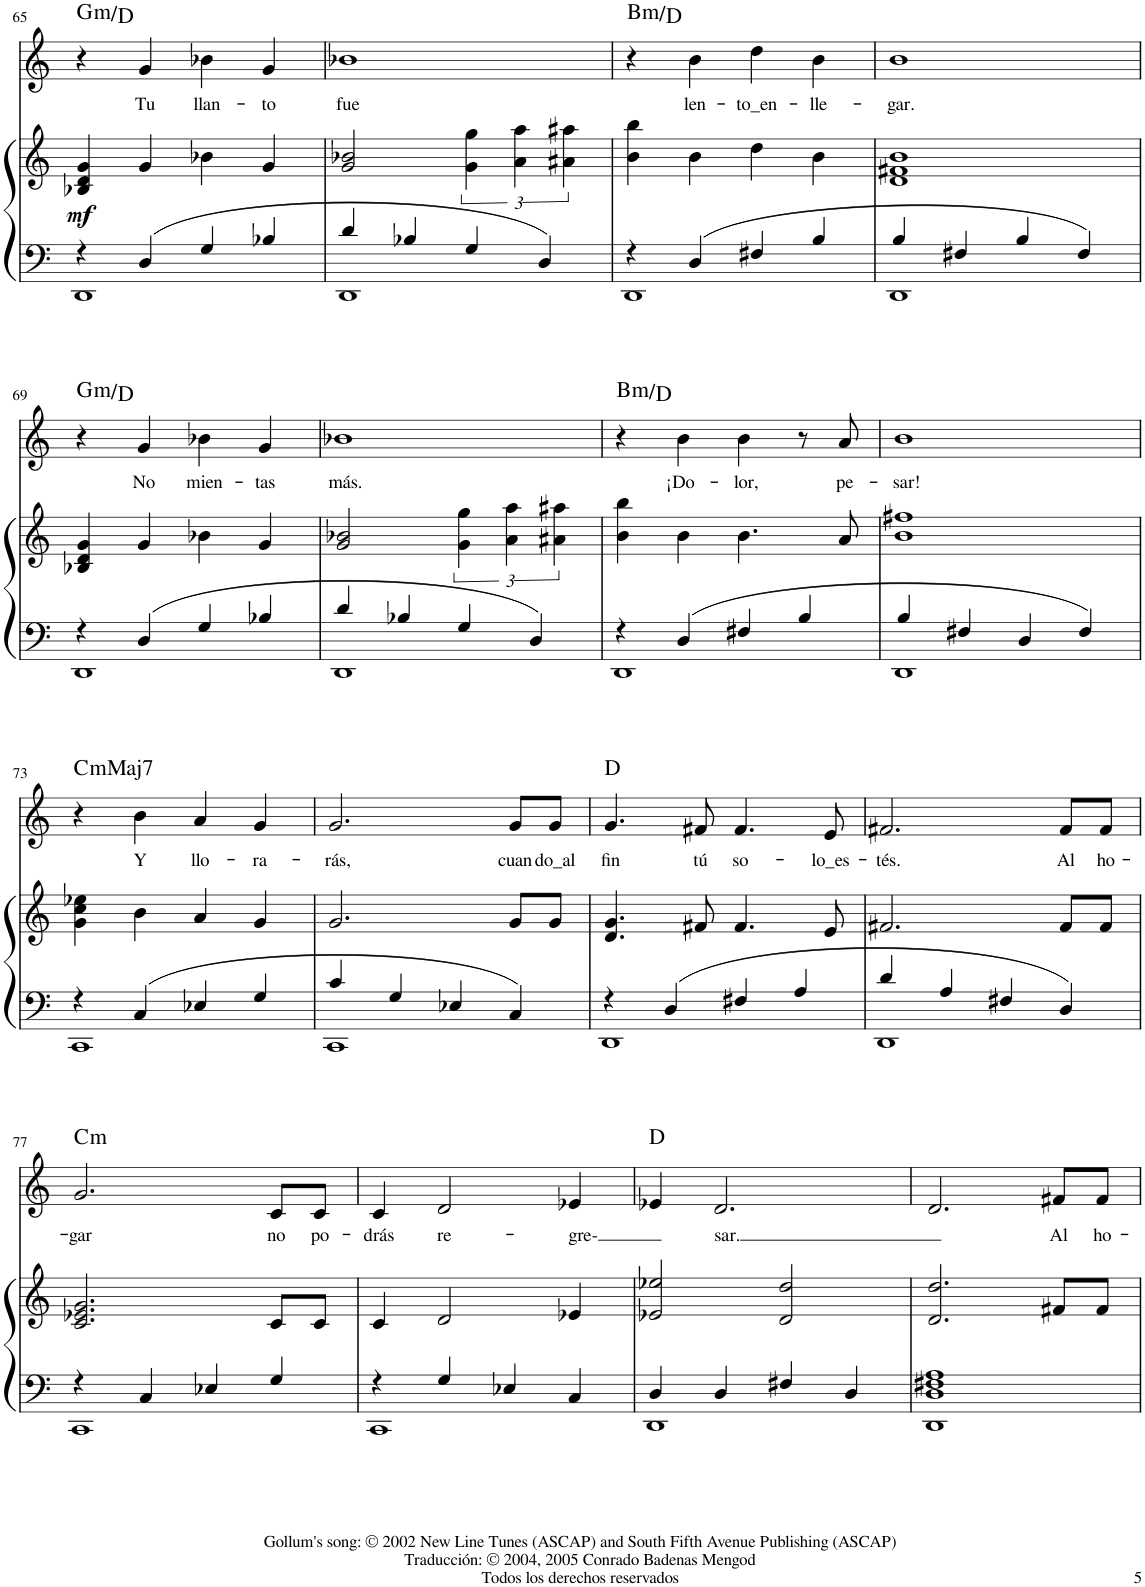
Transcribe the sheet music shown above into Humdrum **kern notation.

**kern	**kern	**dynam	**kern	**text	**harte
*part2	*part2	*part2	*part1	*part1	*part1
*staff3	*staff2	*staff2/3	*staff1	*staff1	*
*I"Piano	*	*	*I"Voice	*	*
*I'Pno	*	*	*	*	*
!!LO:PB:g=z
*clefF4	*clefG2	*	*clefG2	*	*
*k[]	*k[]	*	*k[]	*	*
*M4/4	*M4/4	*	*M4/4	*	*
=65	=65	=65	=65	=65	=65
*^	*	*	*	*	*
!	!	!	!LO:DY:b	!	!	!LO:H:kt=m
4r	1DD	4B-X/ 4d/ 4g/	mf	4r	.	G:min/5
!	!	!	!	!	!LO:LY:b	!
4D/	.	4g/	.	4g/	Tu	.
!	!	!	!	!	!LO:LY:b	!
4G/	.	4b-X\	.	4b-X\	llan-	.
!	!	!	!	!	!LO:LY:b	!
4B-X/	.	4g/	.	4g/	-to	.
=66	=66	=66	=66	=66	=66	=66
!	!	!	!	!	!LO:LY:b	!
4d/	1DD	2g/ 2b-X/	.	1b-X	fue	.
4B-X/	.	.	.	.	.	.
4G/	.	6g\ 6gg\	.	.	.	.
.	.	6a\ 6aa\	.	.	.	.
4D/	.	.	.	.	.	.
.	.	6a#X\ 6aa#X\	.	.	.	.
=67	=67	=67	=67	=67	=67	=67
!	!	!	!	!	!	!LO:H:kt=m
4r	1DD	4b\ 4bb\	.	4r	.	B:min/b3
!	!	!	!	!	!LO:LY:b	!
4D/	.	4b\	.	4b\	len-	.
!	!	!	!	!	!LO:LY:b	!
4F#X/	.	4dd\	.	4dd\	-to_en-	.
!	!	!	!	!	!LO:LY:b	!
4B/	.	4b\	.	4b\	-lle-	.
=68	=68	=68	=68	=68	=68	=68
!	!	!	!	!	!LO:LY:b	!
4B/	1DD	1d 1f#X 1b	.	1b	-gar.	.
4F#X/	.	.	.	.	.	.
4B/	.	.	.	.	.	.
4F#/	.	.	.	.	.	.
!!LO:LB:g=z
=69	=69	=69	=69	=69	=69	=69
!	!	!	!	!	!	!LO:H:kt=m
4r	1DD	4B-X/ 4d/ 4g/	.	4r	.	G:min/5
!	!	!	!	!	!LO:LY:b	!
4D/	.	4g/	.	4g/	No	.
!	!	!	!	!	!LO:LY:b	!
4G/	.	4b-X\	.	4b-X\	mien-	.
!	!	!	!	!	!LO:LY:b	!
4B-X/	.	4g/	.	4g/	-tas	.
=70	=70	=70	=70	=70	=70	=70
!	!	!	!	!	!LO:LY:b	!
4d/	1DD	2g/ 2b-X/	.	1b-X	más.	.
4B-X/	.	.	.	.	.	.
4G/	.	6g\ 6gg\	.	.	.	.
.	.	6a\ 6aa\	.	.	.	.
4D/	.	.	.	.	.	.
.	.	6a#X\ 6aa#X\	.	.	.	.
=71	=71	=71	=71	=71	=71	=71
!	!	!	!	!	!	!LO:H:kt=m
4r	1DD	4b\ 4bb\	.	4r	.	B:min/b3
!	!	!	!	!	!LO:LY:b	!
4D/	.	4b\	.	4b\	¡Do-	.
!	!	!	!	!	!LO:LY:b	!
4F#X/	.	4.b\	.	4b\	-lor,	.
4B/	.	.	.	8r	.	.
!	!	!	!	!	!LO:LY:b	!
.	.	8a/	.	8a/	pe-	.
=72	=72	=72	=72	=72	=72	=72
!	!	!	!	!	!LO:LY:b	!
4B/	1DD	1b 1ff#X	.	1b	-sar!	.
4F#X/	.	.	.	.	.	.
4D/	.	.	.	.	.	.
4F#/	.	.	.	.	.	.
!!LO:LB:g=z
=73	=73	=73	=73	=73	=73	=73
!	!	!	!	!	!	!LO:H:kt=mMaj7
4r	1CC	4g\ 4cc\ 4ee-X\	.	4r	.	C:minmaj7
!	!	!	!	!	!LO:LY:b	!
4C/	.	4b\	.	4b\	Y	.
!	!	!	!	!	!LO:LY:b	!
4E-X/	.	4a/	.	4a/	llo-	.
!	!	!	!	!	!LO:LY:b	!
4G/	.	4g/	.	4g/	-ra-	.
=74	=74	=74	=74	=74	=74	=74
!	!	!	!	!	!LO:LY:b	!
4c/	1CC	2.g/	.	2.g/	-rás,	.
4G/	.	.	.	.	.	.
4E-X/	.	.	.	.	.	.
!	!	!	!	!	!LO:LY:b	!
4C/	.	8g/L	.	8g/L	cuan-	.
!	!	!	!	!	!LO:LY:b	!
.	.	8g/J	.	8g/J	-do_al	.
=75	=75	=75	=75	=75	=75	=75
!	!	!	!	!	!LO:LY:b	!
4r	1DD	4.d/ 4.g/	.	4.g/	fin	D:maj
4D/	.	.	.	.	.	.
!	!	!	!	!	!LO:LY:b	!
.	.	8f#X/	.	8f#X/	tú	.
!	!	!	!	!	!LO:LY:b	!
4F#X/	.	4.f#/	.	4.f#/	so-	.
4A/	.	.	.	.	.	.
!	!	!	!	!	!LO:LY:b	!
.	.	8e/	.	8e/	-lo_es-	.
=76	=76	=76	=76	=76	=76	=76
!	!	!	!	!	!LO:LY:b	!
4d/	1DD	2.f#X/	.	2.f#X/	-tés.	.
4A/	.	.	.	.	.	.
4F#X/	.	.	.	.	.	.
!	!	!	!	!	!LO:LY:b	!
4D/	.	8f#/L	.	8f#/L	Al	.
!	!	!	!	!	!LO:LY:b	!
.	.	8f#/J	.	8f#/J	ho-	.
!!LO:LB:g=z
=77	=77	=77	=77	=77	=77	=77
!	!	!	!	!	!LO:LY:b	!LO:H:kt=m
4r	1CC	2.c/ 2.e-X/ 2.g/	.	2.g/	-gar	C:min
4C/	.	.	.	.	.	.
4E-X/	.	.	.	.	.	.
!	!	!	!	!	!LO:LY:b	!
4G/	.	8c/L	.	8c/L	no	.
!	!	!	!	!	!LO:LY:b	!
.	.	8c/J	.	8c/J	po-	.
=78	=78	=78	=78	=78	=78	=78
!	!	!	!	!	!LO:LY:b	!
4r	1CC	4c/	.	4c/	-drás	.
!	!	!	!	!	!LO:LY:b	!
4G/	.	2d/	.	2d/	re-	.
4E-X/	.	.	.	.	.	.
!	!	!	!	!	!LO:LY:b	!
4C/	.	4e-X/	.	4e-X/	-gre-	.
=79	=79	=79	=79	=79	=79	=79
4D/	1DD	2e-X/ 2ee-X/	.	4e-X/	.	D:maj
!	!	!	!	!	!LO:LY:b	!
4D/	.	.	.	2.d/	sar.	.
4F#X/	.	2d/ 2dd/	.	.	.	.
4D/	.	.	.	.	.	.
=80	=80	=80	=80	=80	=80	=80
1D 1F#X 1A	1DD	2.d/ 2.dd/	.	2.d/	.	.
!	!	!	!	!	!LO:LY:b	!
.	.	8f#X/L	.	8f#X/L	Al	.
!	!	!	!	!	!LO:LY:b	!
.	.	8f#/J	.	8f#/J	ho-	.
*v	*v	*	*	*	*	*
=	=	=	=	=	=
*-	*-	*-	*-	*-	*-
